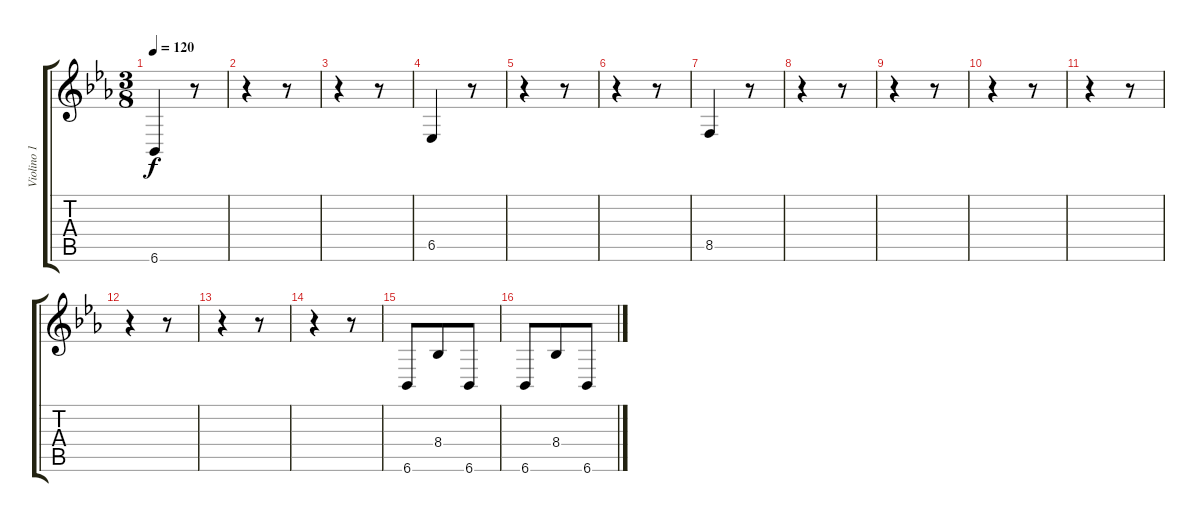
\track ("Violino 1" "Violino 1") {instrument violin}
\staff {score tabs}
\tuning (E4 B3 G3 D3 A2 E2) {hide}
\ts (3 8)
\tempo 120
\clef g2
\ks eb
6.6.4{dy f} r.8 |
r.4 r.8 |
r.4 r.8 |
6.5.4 r.8 |
r.4 r.8 |
r.4 r.8 |
8.5.4 r.8 |
r.4 r.8 |
r.4 r.8 |
r.4 r.8 |
r.4 r.8 |
r.4 r.8 |
r.4 r.8 |
r.4 r.8 |
6.6.8 8.4.8 6.6.8 |
6.6.8 8.4.8 6.6.8
